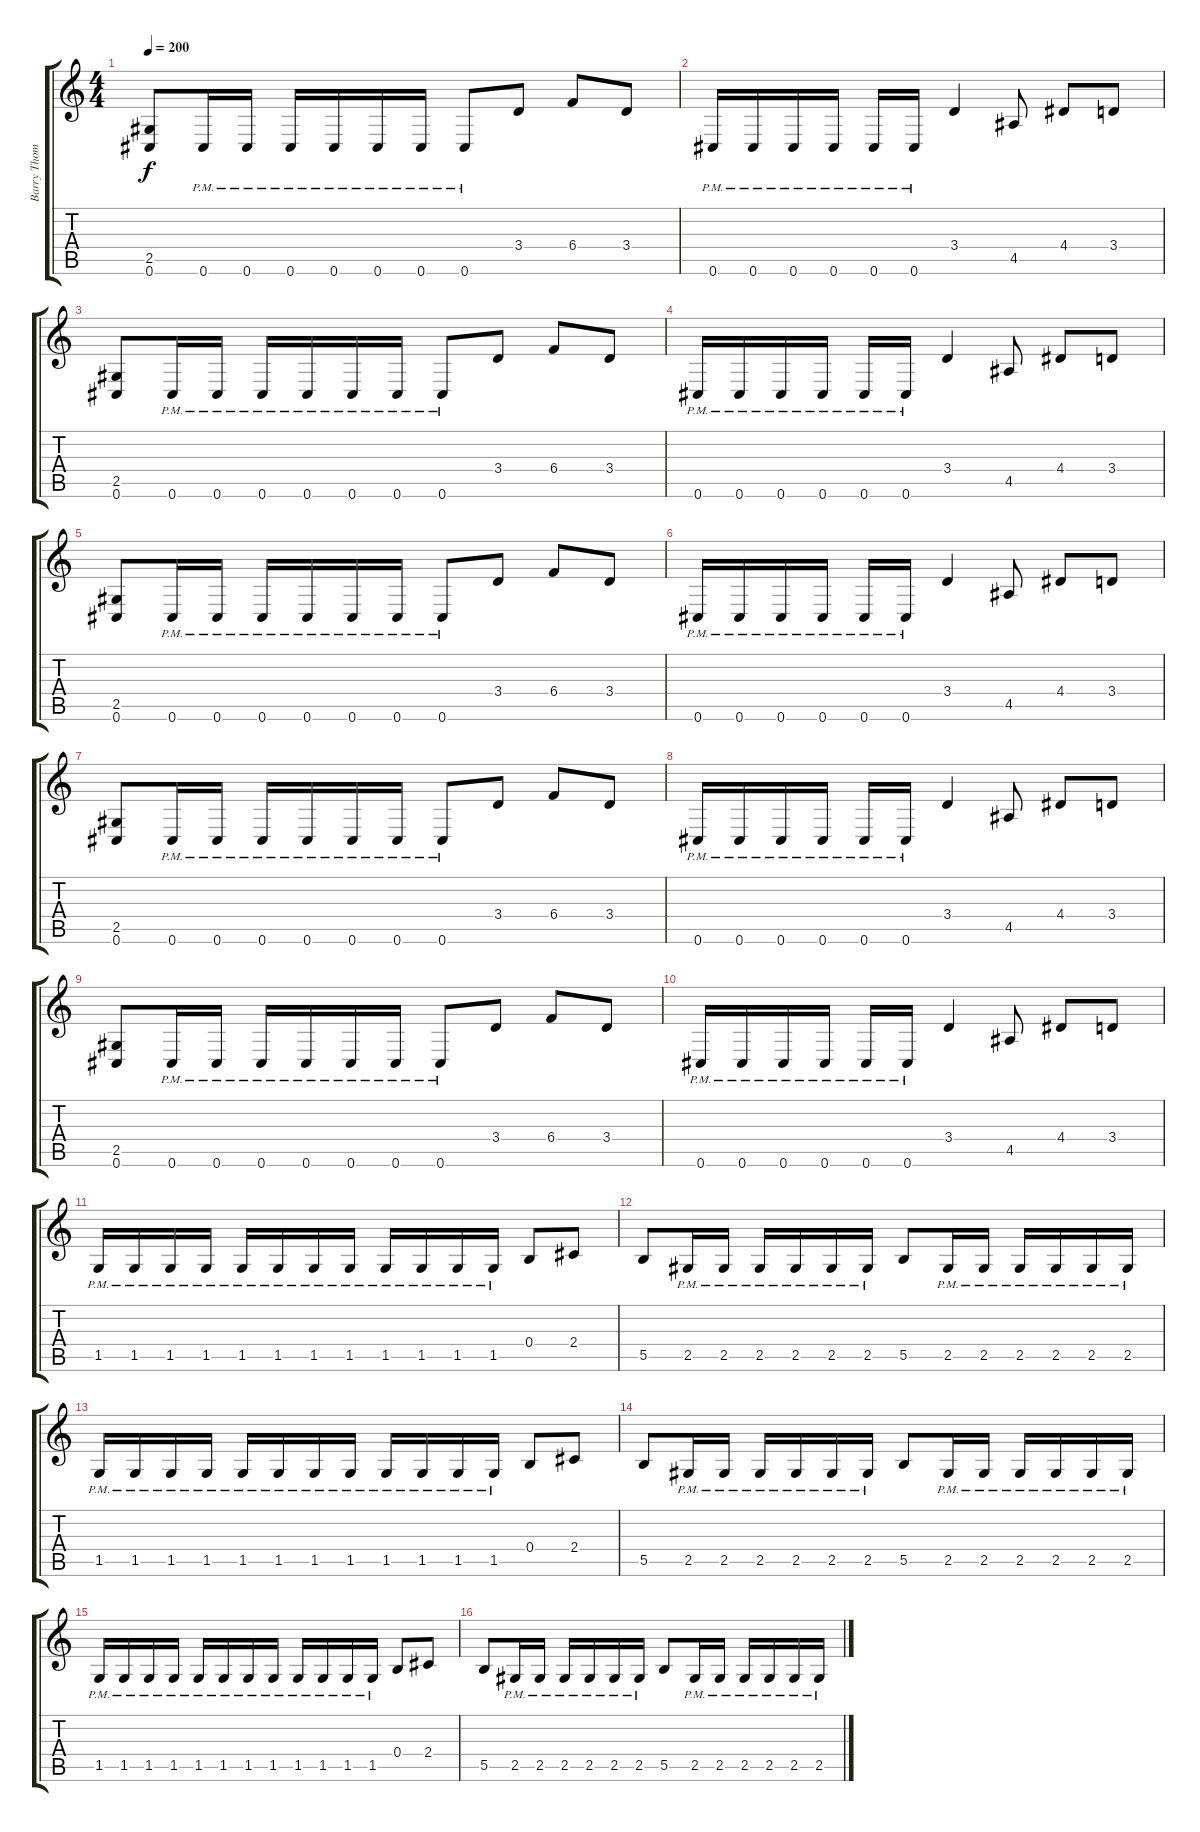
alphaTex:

\track ("Barry Thomson" "Barry Thom") {instrument distortionguitar}
\staff {score tabs}
\tuning (Db4 Ab3 E3 B2 Gb2 Db2) {hide}
\ts (4 4)
\tempo 200
\clef g2
\ks c
(2.5 0.6).8{dy f} 0.6{pm}.16 0.6{pm}.16 0.6{pm}.16 0.6{pm}.16 0.6{pm}.16 0.6{pm}.16 0.6{pm}.8 3.4.8 6.4.8 3.4.8 |
0.6{pm}.16 0.6{pm}.16 0.6{pm}.16 0.6{pm}.16 0.6{pm}.16 0.6{pm}.16 3.4.4 4.5.8 4.4.8 3.4.8 |
(2.5 0.6).8 0.6{pm}.16 0.6{pm}.16 0.6{pm}.16 0.6{pm}.16 0.6{pm}.16 0.6{pm}.16 0.6{pm}.8 3.4.8 6.4.8 3.4.8 |
0.6{pm}.16 0.6{pm}.16 0.6{pm}.16 0.6{pm}.16 0.6{pm}.16 0.6{pm}.16 3.4.4 4.5.8 4.4.8 3.4.8 |
(2.5 0.6).8 0.6{pm}.16 0.6{pm}.16 0.6{pm}.16 0.6{pm}.16 0.6{pm}.16 0.6{pm}.16 0.6{pm}.8 3.4.8 6.4.8 3.4.8 |
0.6{pm}.16 0.6{pm}.16 0.6{pm}.16 0.6{pm}.16 0.6{pm}.16 0.6{pm}.16 3.4.4 4.5.8 4.4.8 3.4.8 |
(2.5 0.6).8 0.6{pm}.16 0.6{pm}.16 0.6{pm}.16 0.6{pm}.16 0.6{pm}.16 0.6{pm}.16 0.6{pm}.8 3.4.8 6.4.8 3.4.8 |
0.6{pm}.16 0.6{pm}.16 0.6{pm}.16 0.6{pm}.16 0.6{pm}.16 0.6{pm}.16 3.4.4 4.5.8 4.4.8 3.4.8 |
(2.5 0.6).8 0.6{pm}.16 0.6{pm}.16 0.6{pm}.16 0.6{pm}.16 0.6{pm}.16 0.6{pm}.16 0.6{pm}.8 3.4.8 6.4.8 3.4.8 |
0.6{pm}.16 0.6{pm}.16 0.6{pm}.16 0.6{pm}.16 0.6{pm}.16 0.6{pm}.16 3.4.4 4.5.8 4.4.8 3.4.8 |
1.5{pm}.16 1.5{pm}.16 1.5{pm}.16 1.5{pm}.16 1.5{pm}.16 1.5{pm}.16 1.5{pm}.16 1.5{pm}.16 1.5{pm}.16 1.5{pm}.16 1.5{pm}.16 1.5{pm}.16 0.4.8 2.4.8 |
5.5.8 2.5{pm}.16 2.5{pm}.16 2.5{pm}.16 2.5{pm}.16 2.5{pm}.16 2.5{pm}.16 5.5.8 2.5{pm}.16 2.5{pm}.16 2.5{pm}.16 2.5{pm}.16 2.5{pm}.16 2.5{pm}.16 |
1.5{pm}.16 1.5{pm}.16 1.5{pm}.16 1.5{pm}.16 1.5{pm}.16 1.5{pm}.16 1.5{pm}.16 1.5{pm}.16 1.5{pm}.16 1.5{pm}.16 1.5{pm}.16 1.5{pm}.16 0.4.8 2.4.8 |
5.5.8 2.5{pm}.16 2.5{pm}.16 2.5{pm}.16 2.5{pm}.16 2.5{pm}.16 2.5{pm}.16 5.5.8 2.5{pm}.16 2.5{pm}.16 2.5{pm}.16 2.5{pm}.16 2.5{pm}.16 2.5{pm}.16 |
1.5{pm}.16 1.5{pm}.16 1.5{pm}.16 1.5{pm}.16 1.5{pm}.16 1.5{pm}.16 1.5{pm}.16 1.5{pm}.16 1.5{pm}.16 1.5{pm}.16 1.5{pm}.16 1.5{pm}.16 0.4.8 2.4.8 |
5.5.8 2.5{pm}.16 2.5{pm}.16 2.5{pm}.16 2.5{pm}.16 2.5{pm}.16 2.5{pm}.16 5.5.8 2.5{pm}.16 2.5{pm}.16 2.5{pm}.16 2.5{pm}.16 2.5{pm}.16 2.5{pm}.16
